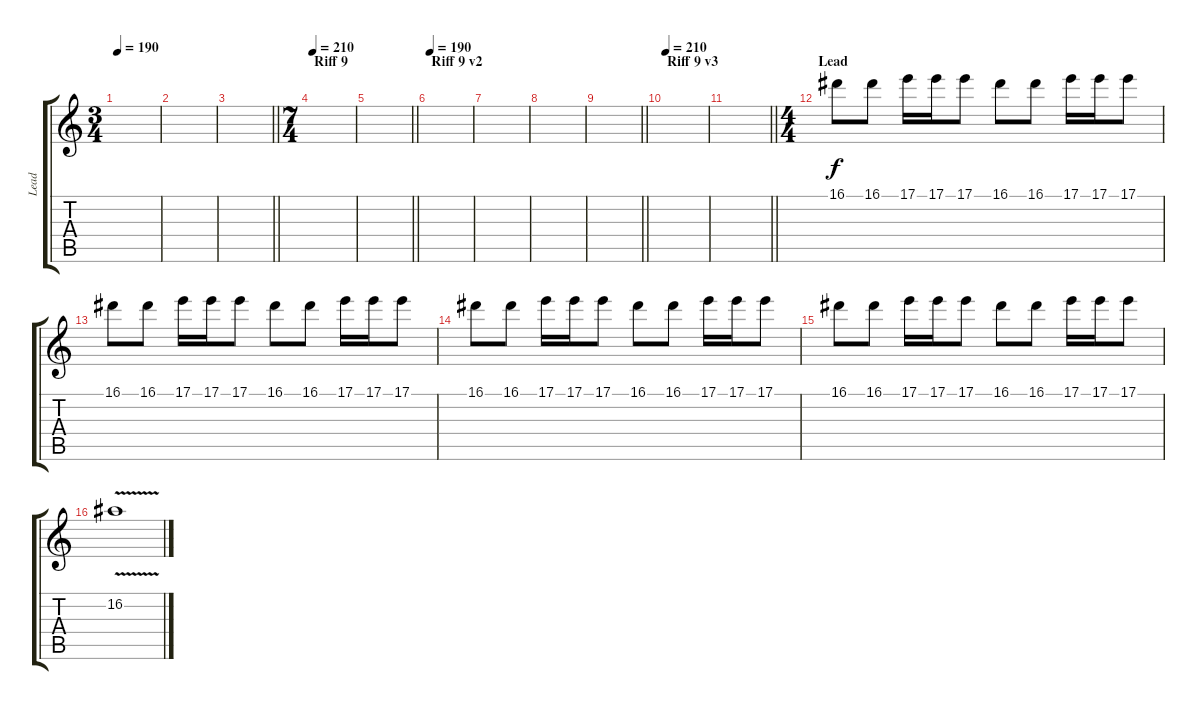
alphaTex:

\track ("Lead" "Lead") {instrument overdrivenguitar}
\staff {score tabs}
\tuning (B3 Gb3 D3 A2 E2 B1) {hide}
\ts (3 4)
\tempo 190
\clef g2
\ks c
|
|
\barLineRight lightlight
|
\ts (7 4)
\section ("" "Riff 9")
\tempo 210
|
\barLineRight lightlight
|
\section ("" "Riff 9 v2")
\tempo 190
|
|
|
\barLineRight lightlight
|
\section ("" "Riff 9 v3")
\tempo 210
|
\barLineRight lightlight
|
\ts (4 4)
\section ("" "Lead")
16.1.8 16.1.8 17.1.16 17.1.16 17.1.8 16.1.8 16.1.8 17.1.16 17.1.16 17.1.8 |
16.1.8 16.1.8 17.1.16 17.1.16 17.1.8 16.1.8 16.1.8 17.1.16 17.1.16 17.1.8 |
16.1.8 16.1.8 17.1.16 17.1.16 17.1.8 16.1.8 16.1.8 17.1.16 17.1.16 17.1.8 |
16.1.8 16.1.8 17.1.16 17.1.16 17.1.8 16.1.8 16.1.8 17.1.16 17.1.16 17.1.8 |
16.2{v}.1
